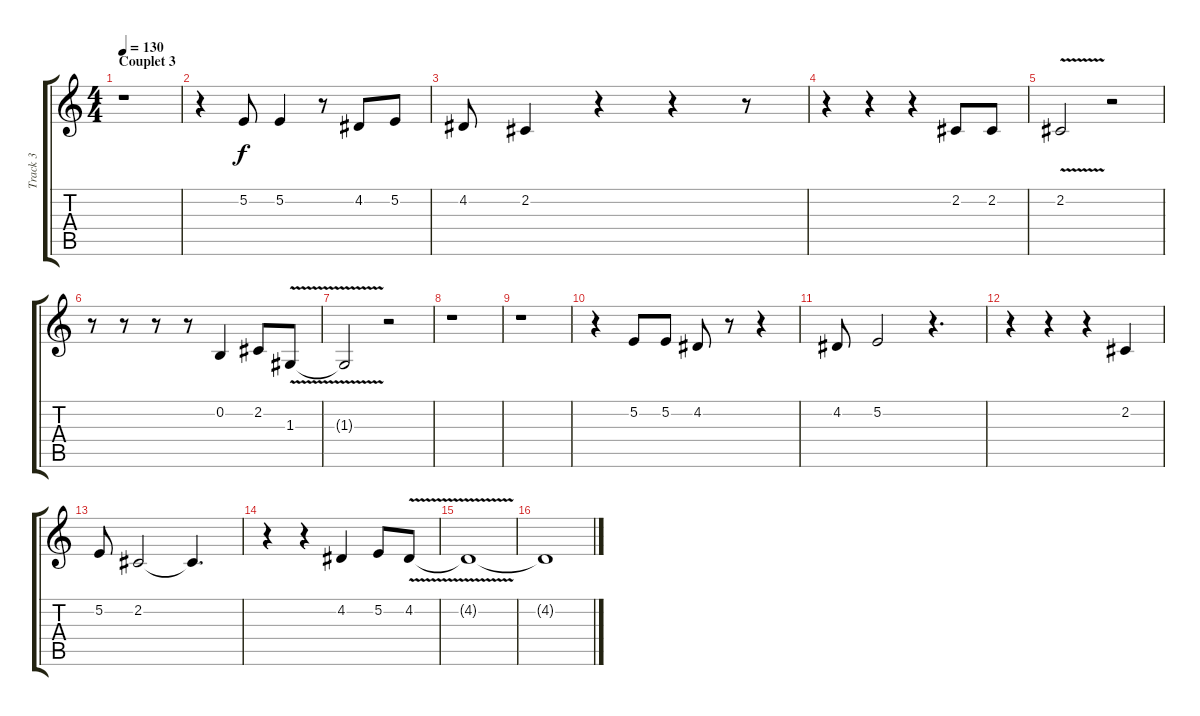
\track ("Track 3" "Track 3") {instrument trumpet}
\staff {score tabs}
\tuning (E4 B3 G3 D3 A2 E2) {hide}
\ts (4 4)
\section ("" "Couplet 3")
\tempo 130
\clef g2
\ks c
r.1{dy f} |
r.4 5.2.8 5.2.4 r.8 4.2.8 5.2.8 |
4.2.8 2.2.4 r.4 r.4 r.8 |
r.4 r.4 r.4 2.2.8 2.2.8 |
2.2{v}.2 r.2 |
r.8 r.8 r.8 r.8 0.2.4 2.2.8 1.3{v}.8 |
1.3{t}.2 r.2 |
r.1 |
r.1 |
r.4 5.2.8 5.2.8 4.2.8 r.8 r.4 |
4.2.8 5.2.2 r.4{d} |
r.4 r.4 r.4 2.2.4 |
5.2.8 2.2.2 2.2{t}.4{d} |
r.4 r.4 4.2.4 5.2.8 4.2{v}.8 |
4.2{t}.1 |
4.2{t}.1
